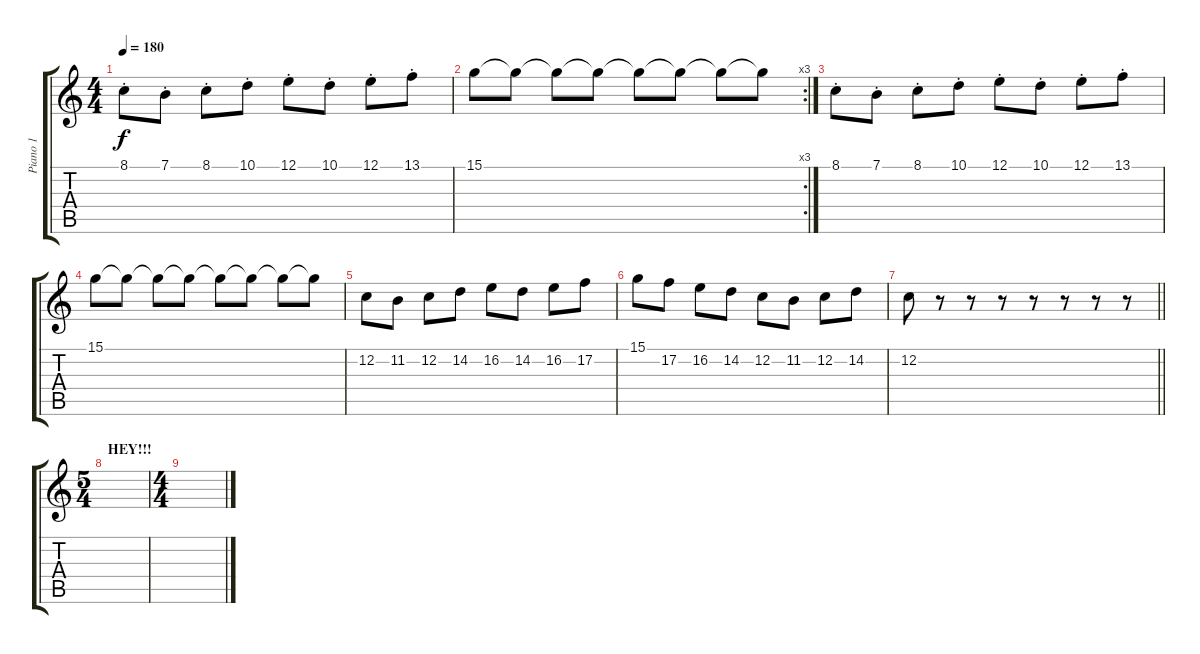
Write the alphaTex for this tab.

\track ("Piano 1" "Piano 1") {instrument acousticgrandpiano}
\staff {score tabs}
\tuning (E4 C4 G3 C3 G2 C2) {hide}
\ts (4 4)
\tempo 180
\clef g2
\ks c
8.1{st}.8{dy f balance 0} 7.1{st}.8 8.1{st}.8 10.1{st}.8 12.1{st}.8 10.1{st}.8 12.1{st}.8 13.1{st}.8 |
\rc 3
15.1.8 15.1{t}.8 15.1{t}.8 15.1{t}.8 15.1{t}.8 15.1{t}.8 15.1{t}.8 15.1{t}.8 |
8.1{st}.8{balance 0} 7.1{st}.8 8.1{st}.8 10.1{st}.8 12.1{st}.8 10.1{st}.8 12.1{st}.8 13.1{st}.8 |
15.1.8 15.1{t}.8 15.1{t}.8 15.1{t}.8 15.1{t}.8 15.1{t}.8 15.1{t}.8 15.1{t}.8 |
12.2.8 11.2.8 12.2.8 14.2.8 16.2.8 14.2.8 16.2.8 17.2.8 |
15.1.8 17.2.8 16.2.8 14.2.8 12.2.8 11.2.8 12.2.8 14.2.8 |
\barLineRight lightlight
12.2.8 r.8 r.8 r.8 r.8 r.8 r.8 r.8 |
\ts (5 4)
\section ("" "HEY!!!")
|
\ts (4 4)
